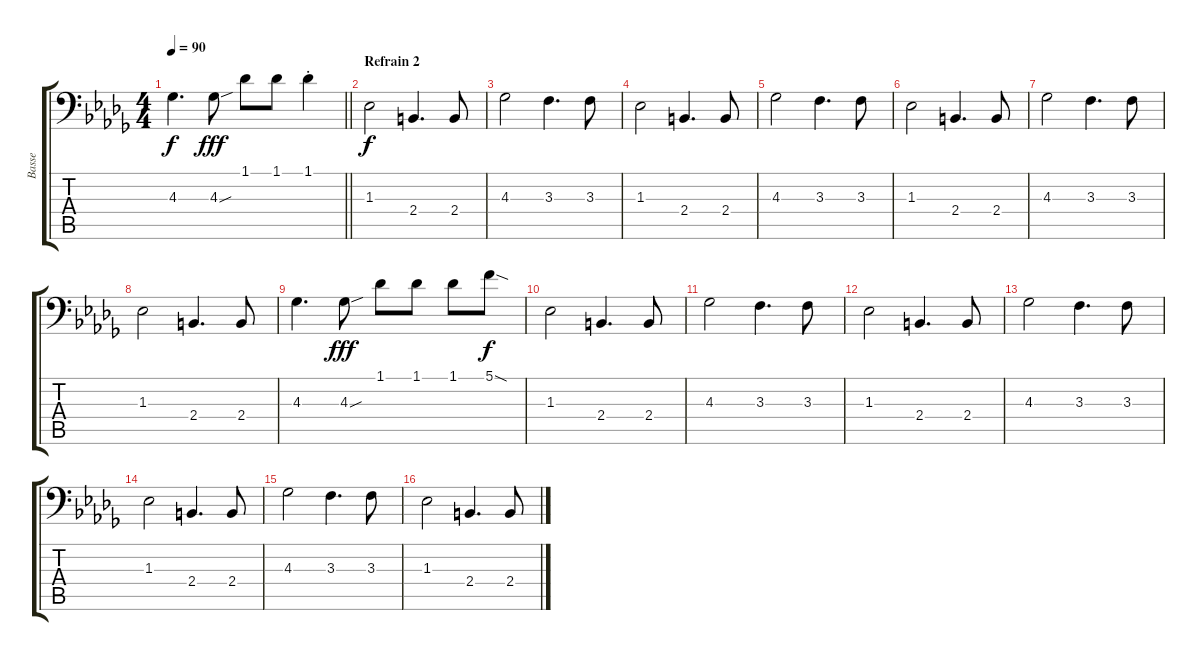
\track ("Basse" "Basse") {instrument electricbasspick}
\staff {score tabs}
\tuning (C3 G2 D2 A1 E1 B0) {hide}
\ts (4 4)
\tempo 90
\clef f4
\barLineRight lightlight
\ks db
4.3.4{d dy f} 4.3{sou}.8{dy fff} 1.1.8 1.1.8 1.1{st}.4 |
\section ("" "Refrain 2")
1.3.2{dy f} 2.4.4{d} 2.4.8 |
4.3.2 3.3.4{d} 3.3.8 |
1.3.2 2.4.4{d} 2.4.8 |
4.3.2 3.3.4{d} 3.3.8 |
1.3.2 2.4.4{d} 2.4.8 |
4.3.2 3.3.4{d} 3.3.8 |
1.3.2 2.4.4{d} 2.4.8 |
4.3.4{d} 4.3{sou}.8{dy fff} 1.1.8 1.1.8 1.1.8 5.1{sod}.8{dy f} |
1.3.2 2.4.4{d} 2.4.8 |
4.3.2 3.3.4{d} 3.3.8 |
1.3.2 2.4.4{d} 2.4.8 |
4.3.2 3.3.4{d} 3.3.8 |
1.3.2 2.4.4{d} 2.4.8 |
4.3.2 3.3.4{d} 3.3.8 |
1.3.2 2.4.4{d} 2.4.8
